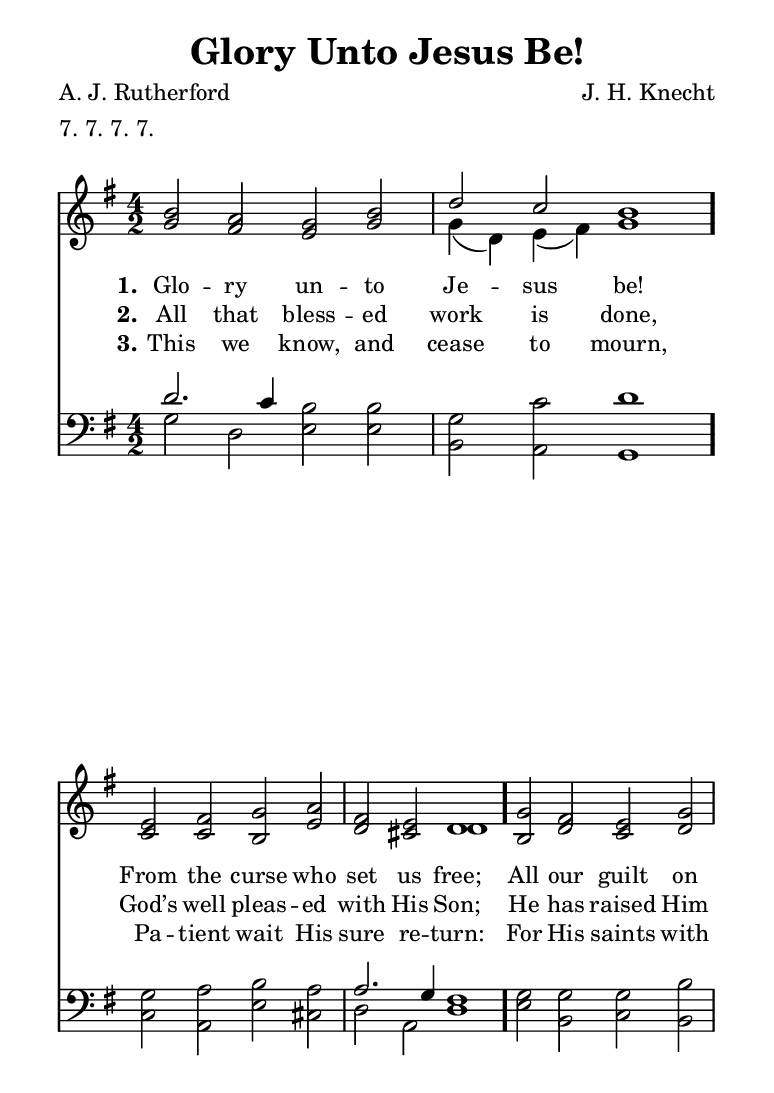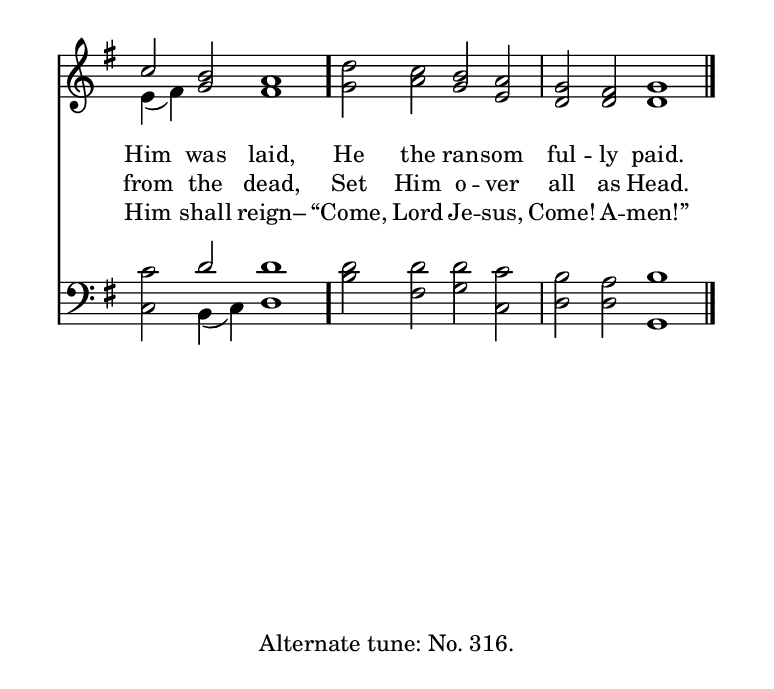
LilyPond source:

\include "common/global.ily"
\paper {
  \include "common/paper.ily"
  ragged-last-bottom = ##t
  systems-per-page = ##f
  system-count = #(cond (is-eogsized 2) (#t #f))
}

\header{
  hymnnumber = "178"
  title = "Glory Unto Jesus Be!"
  tunename = "Vienna"
  meter = "7. 7. 7. 7."
  poet = "A. J. Rutherford"
  composer = "J. H. Knecht"
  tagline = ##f
}

global = {
  \include "common/overrides.ily"
  \override Staff.TimeSignature.style = #'numbered
  \time 4/2
  \override Score.MetronomeMark.transparent = ##t % hide all fermata changes too
  \tempo 2=80
  \key g \major
  \autoBeamOff
}

notesSoprano = {
\global
\relative c'' {

  b2 a g b | d c b1 |
  e,2 fis g a | fis e d1 |
  g2 fis e g | c b a1 |
  d2 c b a | g fis g1 |

  \bar "|."

}
}

notesAlto = {
\global
\relative e' {

  g2 fis e g | g4( d) e( fis) g1 |
  c,2 c b e | d cis d1 |
  b2 d c d | e4( fis) g2 fis1 |
  g2 a g e | d d d1 |

}
}

notesTenor = {
\global
\relative a {

  d2. c4 b2 b | g c d1 |
  g,2 a b a | a2. g4 fis1 |
  g2 g g b | c d d1 |
  d2 d d c | b a b1 |

}
}

notesBass = {
\global
\relative f {

  g2 d e e | b a g1 |
  c2 a e' cis | d a d1 |
  e2 b c b | c b4( c) d1 |
  b'2 fis g c, | d d g,1 |

}
}

wordsA = \lyricmode {
\set stanza = "1."

Glo -- ry un -- to Je -- sus be! \bar "."
From the curse who set us free; \bar "."
All our guilt on Him was laid, \bar "."
He the ran -- som ful -- ly paid. \bar "."

}

wordsB = \lyricmode {
\set stanza = "2."

All that bless -- ed work is done,
God’s well pleas -- ed with His Son;
He has raised Him from the dead,
Set Him o -- ver all as Head.

}

wordsC = \lyricmode {
\set stanza = "3."

This we know, and cease to mourn,
Pa -- tient wait His sure re -- turn:
For His saints with Him shall reign–
“Come, Lord Je -- sus, Come! A -- men!”

}

\score {
  \context ChoirStaff <<
    \context Staff = upper <<
      \set Staff.autoBeaming = ##f
      \set ChoirStaff.systemStartDelimiter = #'SystemStartBar
      \set ChoirStaff.printPartCombineTexts = ##f
      \partcombine #'(2 . 9) \notesSoprano \notesAlto
      \context NullVoice = sopranos { \voiceOne << \notesSoprano >> }
      \context NullVoice = altos { \voiceTwo << \notesAlto >> }
      \context Lyrics = one   \lyricsto sopranos \wordsA
      \context Lyrics = two   \lyricsto sopranos \wordsB
      \context Lyrics = three \lyricsto sopranos \wordsC
    >>
    \context Staff = men <<
      \set Staff.autoBeaming = ##f
      \clef bass
      \set ChoirStaff.printPartCombineTexts = ##f
      \partcombine #'(2 . 9) \notesTenor \notesBass
      \context NullVoice = tenors { \voiceOne << \notesTenor >> }
      \context NullVoice = basses { \voiceTwo << \notesBass >> }
    >>
  >>
  \layout {
    \include "common/layout.ily"
  }
  \midi{
    \include "common/midi.ily"
  }
}

\noPageBreak

\markup { \vspace #2 \fill-line { \raise #2 \line { Alternate tune: No. 316. } } }

\version "2.19.49"  % necessary for upgrading to future LilyPond versions.

% vi:set et ts=2 sw=2 ai nocindent syntax=lilypond:
